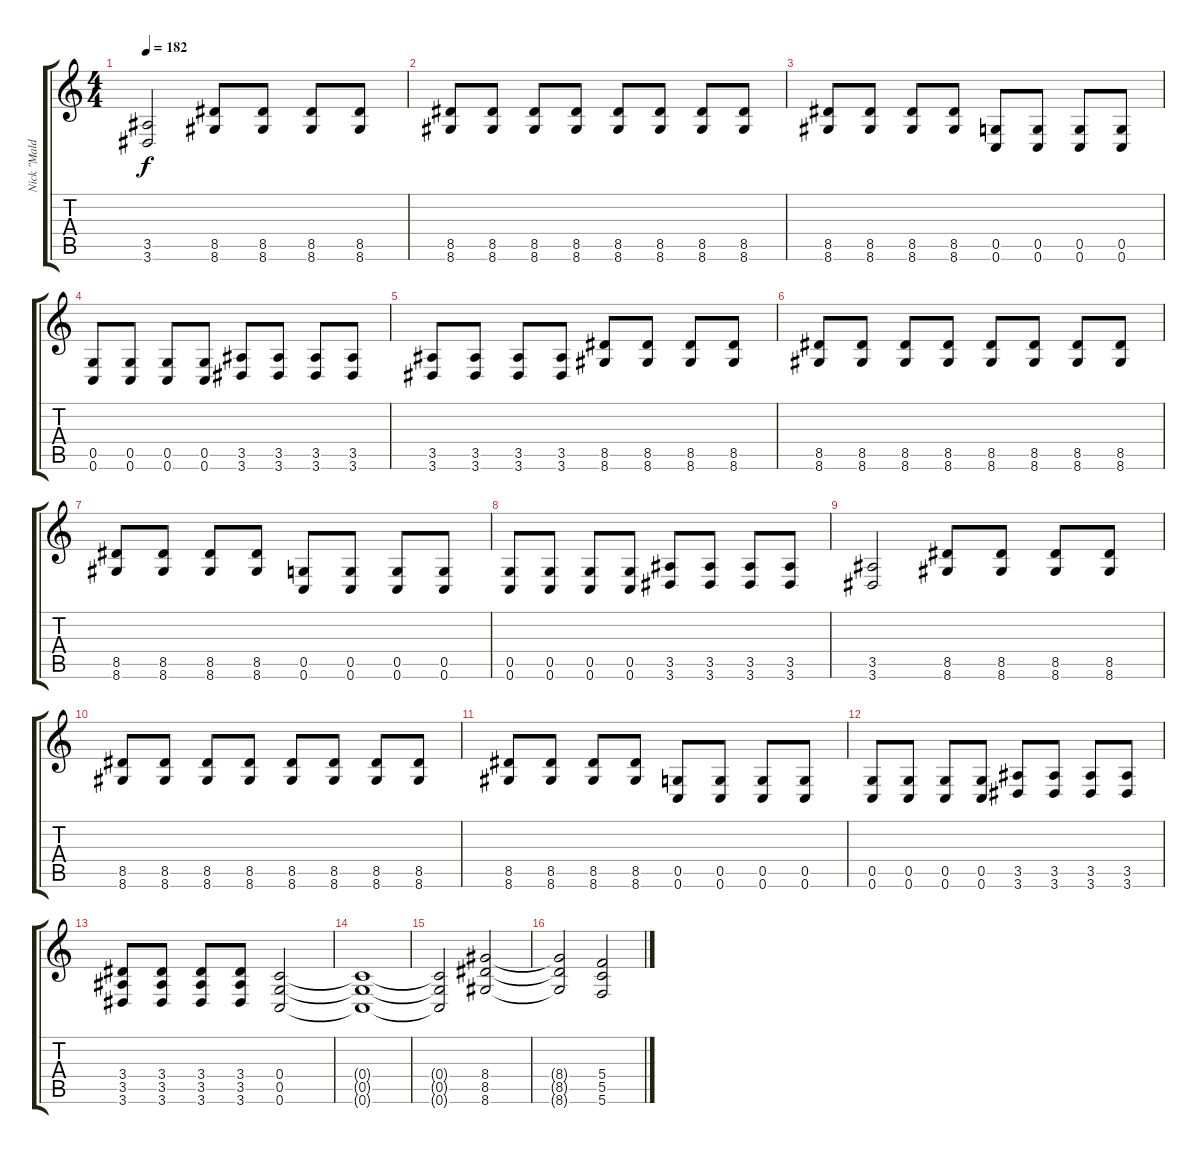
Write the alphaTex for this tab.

\track ("Nick \"Maldy\" Maldonado" "Nick \"Mald") {instrument overdrivenguitar}
\staff {score tabs}
\tuning (D4 A3 F3 C3 G2 C2) {hide}
\ts (4 4)
\tempo 182
\clef g2
\ks c
(3.5 3.6).2{dy f} (8.5 8.6).8 (8.5 8.6).8 (8.5 8.6).8 (8.5 8.6).8 |
(8.5 8.6).8 (8.5 8.6).8 (8.5 8.6).8 (8.5 8.6).8 (8.5 8.6).8 (8.5 8.6).8 (8.5 8.6).8 (8.5 8.6).8 |
(8.5 8.6).8 (8.5 8.6).8 (8.5 8.6).8 (8.5 8.6).8 (0.5 0.6).8 (0.5 0.6).8 (0.5 0.6).8 (0.5 0.6).8 |
(0.5 0.6).8 (0.5 0.6).8 (0.5 0.6).8 (0.5 0.6).8 (3.5 3.6).8 (3.5 3.6).8 (3.5 3.6).8 (3.5 3.6).8 |
(3.5 3.6).8 (3.5 3.6).8 (3.5 3.6).8 (3.5 3.6).8 (8.5 8.6).8 (8.5 8.6).8 (8.5 8.6).8 (8.5 8.6).8 |
(8.5 8.6).8 (8.5 8.6).8 (8.5 8.6).8 (8.5 8.6).8 (8.5 8.6).8 (8.5 8.6).8 (8.5 8.6).8 (8.5 8.6).8 |
(8.5 8.6).8 (8.5 8.6).8 (8.5 8.6).8 (8.5 8.6).8 (0.5 0.6).8 (0.5 0.6).8 (0.5 0.6).8 (0.5 0.6).8 |
(0.5 0.6).8 (0.5 0.6).8 (0.5 0.6).8 (0.5 0.6).8 (3.5 3.6).8 (3.5 3.6).8 (3.5 3.6).8 (3.5 3.6).8 |
(3.5 3.6).2 (8.5 8.6).8 (8.5 8.6).8 (8.5 8.6).8 (8.5 8.6).8 |
(8.5 8.6).8 (8.5 8.6).8 (8.5 8.6).8 (8.5 8.6).8 (8.5 8.6).8 (8.5 8.6).8 (8.5 8.6).8 (8.5 8.6).8 |
(8.5 8.6).8 (8.5 8.6).8 (8.5 8.6).8 (8.5 8.6).8 (0.5 0.6).8 (0.5 0.6).8 (0.5 0.6).8 (0.5 0.6).8 |
(0.5 0.6).8 (0.5 0.6).8 (0.5 0.6).8 (0.5 0.6).8 (3.5 3.6).8 (3.5 3.6).8 (3.5 3.6).8 (3.5 3.6).8 |
(3.4 3.5 3.6).8 (3.4 3.5 3.6).8 (3.4 3.5 3.6).8 (3.4 3.5 3.6).8 (0.4 0.5 0.6).2 |
(0.4{t} 0.5{t} 0.6{t}).1 |
(0.4{t} 0.5{t} 0.6{t}).2 (8.4 8.5 8.6).2 |
(8.4{t} 8.5{t} 8.6{t}).2 (5.4 5.5 5.6).2
